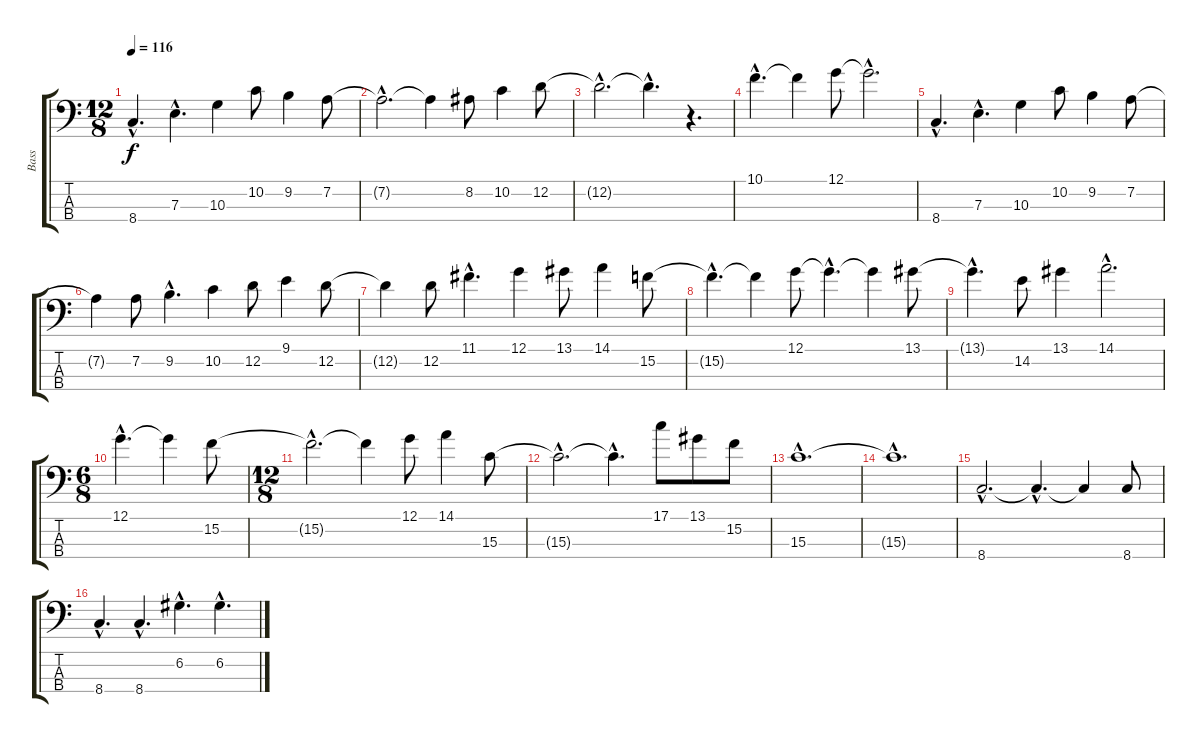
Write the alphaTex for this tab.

\track ("Bass" "Bass") {instrument electricbassfinger}
\staff {score tabs}
\tuning (G2 D2 A1 E1) {hide}
\ts (12 8)
\tempo 116
\clef f4
\ks c
8.4{hac}.4{d dy f} 7.3{hac}.4{d} 10.3.4 10.2.8 9.2.4 7.2.8 |
7.2{hac t}.2{d} 7.2{t}.4 8.2.8 10.2.4 12.2.8 |
12.2{hac t}.2{d} 12.2{hac t}.4{d} r.4{d} |
10.1{hac}.4{d} 10.1{t}.4 12.1.8 12.1{hac t}.2{d} |
8.4{hac}.4{d} 7.3{hac}.4{d} 10.3.4 10.2.8 9.2.4 7.2.8 |
7.2{t}.4 7.2.8 9.2{hac}.4{d} 10.2.4 12.2.8 9.1.4 12.2.8 |
12.2{t}.4 12.2.8 11.1{hac}.4{d} 12.1.4 13.1.8 14.1.4 15.2.8 |
15.2{hac t}.4{d} 15.2{t}.4 12.1.8 12.1{hac t}.4{d} 12.1{t}.4 13.1.8 |
13.1{hac t}.4{d} 14.2.8 13.1.4 14.1{hac}.2{d} |
\ts (6 8)
12.1{hac}.4{d} 12.1{t}.4 15.2.8 |
\ts (12 8)
15.2{hac t}.2{d} 15.2{t}.4 12.1.8 14.1.4 15.3.8 |
15.3{hac t}.2{d} 15.3{hac t}.4{d} 17.1.8 13.1.8 15.2.8 |
15.3{hac}.1{d} |
15.3{hac t}.1{d} |
8.4{hac}.2{d} 8.4{hac t}.4{d} 8.4{t}.4 8.4.8 |
8.4{hac}.4{d} 8.4{hac}.4{d} 6.2{hac}.4{d} 6.2{hac}.4{d}
